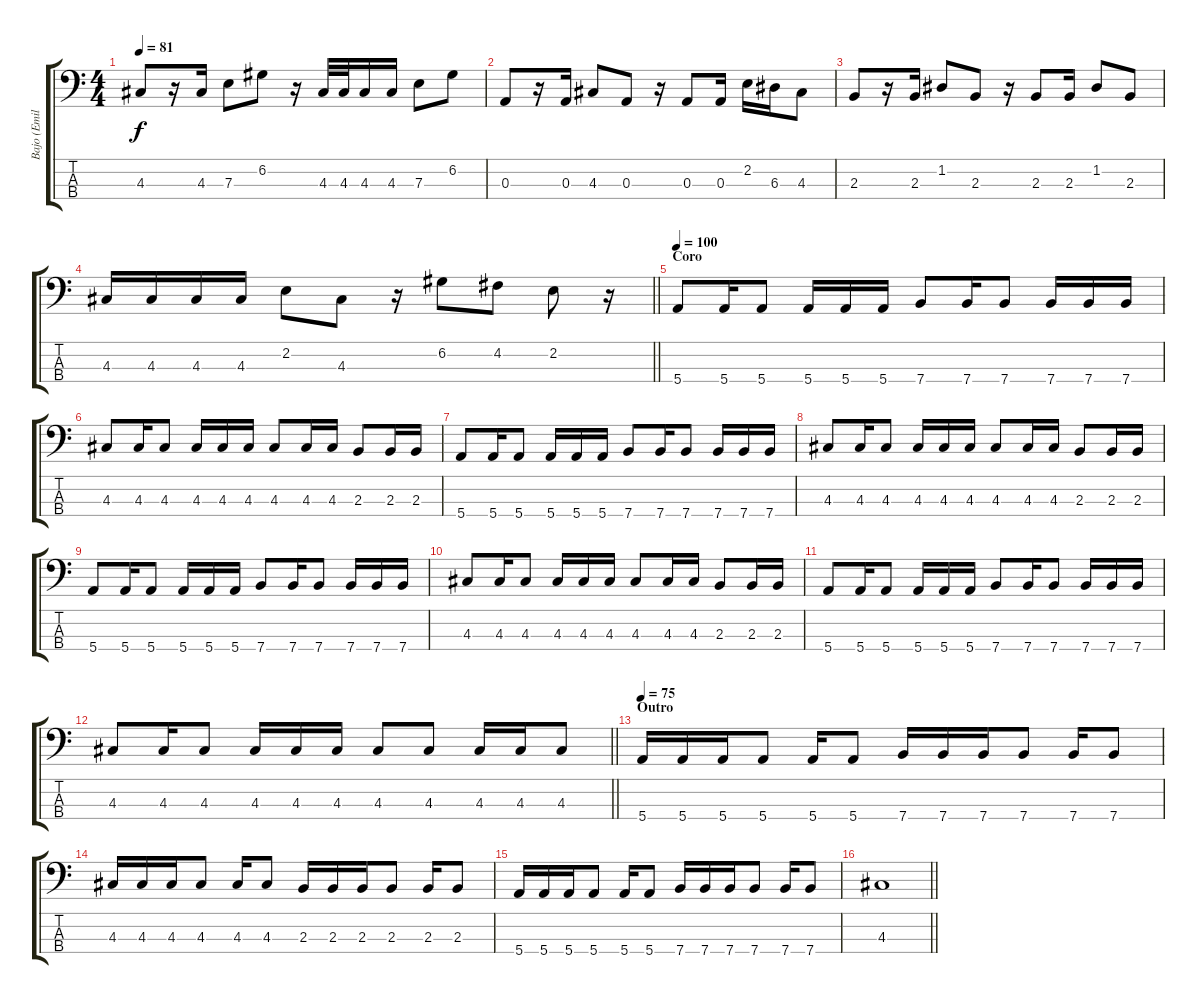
\track ("Bajo (Emilio Bruce)" "Bajo (Emil") {instrument electricbasspick}
\staff {score tabs}
\tuning (G2 D2 A1 E1) {hide}
\ts (4 4)
\tempo 81
\clef f4
\ks c
4.3.8{dy f} r.16 4.3.16 7.3.8 6.2.8 r.16 4.3.32 4.3.32 4.3.16 4.3.16 7.3.8 6.2.8 |
0.3.8 r.16 0.3.16 4.3.8 0.3.8 r.16 0.3.8 0.3.16 2.2.16 6.3.16 4.3.8 |
2.3.8 r.16 2.3.16 1.2.8 2.3.8 r.16 2.3.8 2.3.16 1.2.8 2.3.8 |
\barLineRight lightlight
4.3.16 4.3.16 4.3.16 4.3.16 2.2.8 4.3.8 r.16 6.2.8 4.2.8 2.2.8 r.16 |
\section ("" "Coro")
\tempo 100
5.4.8 5.4.16 5.4.8 5.4.16 5.4.16 5.4.16 7.4.8 7.4.16 7.4.8 7.4.16 7.4.16 7.4.16 |
4.3.8 4.3.16 4.3.8 4.3.16 4.3.16 4.3.16 4.3.8 4.3.16 4.3.16 2.3.8 2.3.16 2.3.16 |
5.4.8 5.4.16 5.4.8 5.4.16 5.4.16 5.4.16 7.4.8 7.4.16 7.4.8 7.4.16 7.4.16 7.4.16 |
4.3.8 4.3.16 4.3.8 4.3.16 4.3.16 4.3.16 4.3.8 4.3.16 4.3.16 2.3.8 2.3.16 2.3.16 |
5.4.8 5.4.16 5.4.8 5.4.16 5.4.16 5.4.16 7.4.8 7.4.16 7.4.8 7.4.16 7.4.16 7.4.16 |
4.3.8 4.3.16 4.3.8 4.3.16 4.3.16 4.3.16 4.3.8 4.3.16 4.3.16 2.3.8 2.3.16 2.3.16 |
5.4.8 5.4.16 5.4.8 5.4.16 5.4.16 5.4.16 7.4.8 7.4.16 7.4.8 7.4.16 7.4.16 7.4.16 |
\barLineRight lightlight
4.3.8 4.3.16 4.3.8 4.3.16 4.3.16 4.3.16 4.3.8 4.3.8 4.3.16 4.3.16 4.3.8 |
\section ("" "Outro")
\tempo 75
5.4.16 5.4.16 5.4.16 5.4.8 5.4.16 5.4.8 7.4.16 7.4.16 7.4.16 7.4.8 7.4.16 7.4.8 |
4.3.16 4.3.16 4.3.16 4.3.8 4.3.16 4.3.8 2.3.16 2.3.16 2.3.16 2.3.8 2.3.16 2.3.8 |
5.4.16 5.4.16 5.4.16 5.4.8 5.4.16 5.4.8 7.4.16 7.4.16 7.4.16 7.4.8 7.4.16 7.4.8 |
\barLineRight lightlight
4.3.1
